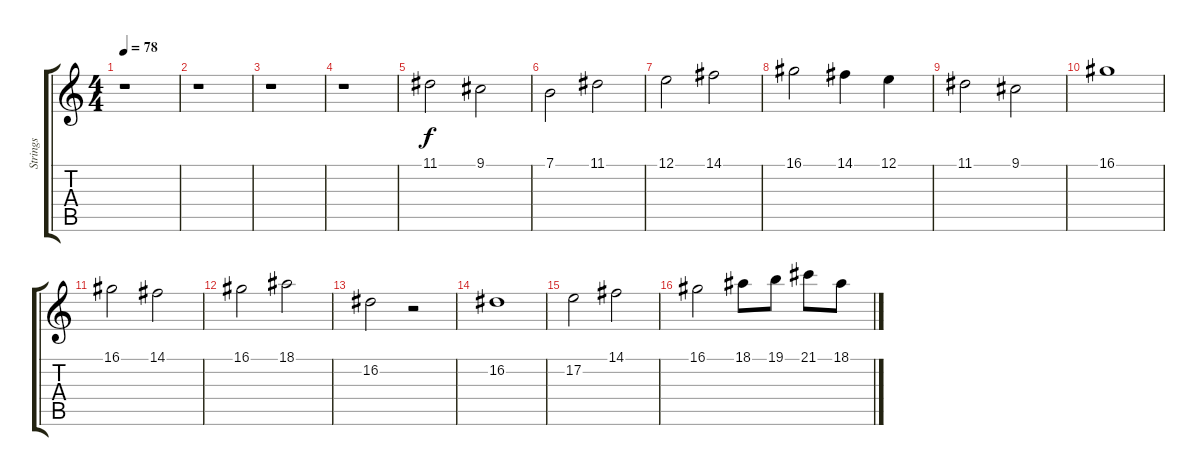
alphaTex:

\track ("Strings" "Strings") {instrument stringensemble1}
\staff {score tabs}
\tuning (E4 B3 G3 D3 A2 E2) {hide}
\ts (4 4)
\tempo 78
\clef g2
\ks c
r.1{dy f} |
r.1 |
r.1 |
r.1 |
11.1.2 9.1.2 |
7.1.2 11.1.2 |
12.1.2 14.1.2 |
16.1.2 14.1.4 12.1.4 |
11.1.2 9.1.2 |
16.1.1 |
16.1.2 14.1.2 |
16.1.2 18.1.2 |
16.2.2 r.2 |
16.2.1 |
17.2.2 14.1.2 |
16.1.2 18.1.8 19.1.8 21.1.8 18.1.8
